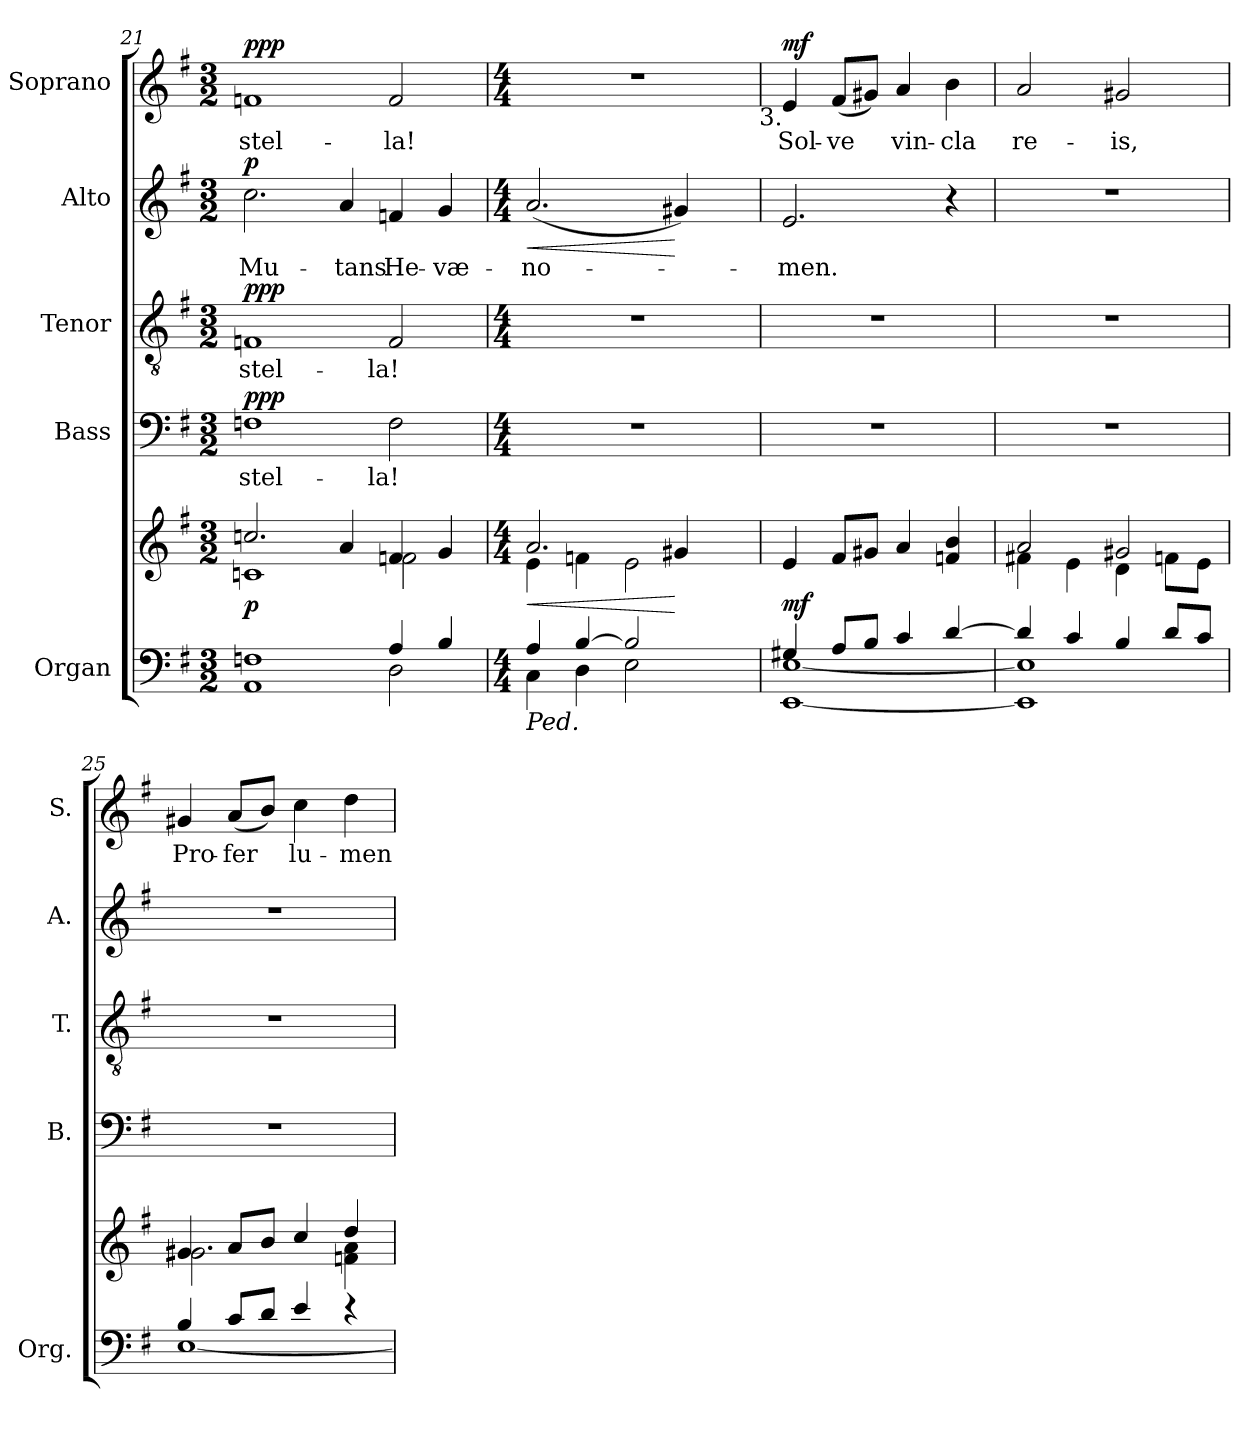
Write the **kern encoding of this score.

**kern	**kern	**dynam	**kern	**text	**dynam	**kern	**text	**dynam	**kern	**text	**dynam	**kern	**text	**dynam
*part5	*part5	*part5	*part4	*part4	*part4	*part3	*part3	*part3	*part2	*part2	*part2	*part1	*part1	*part1
*staff6	*staff5	*staff5/6	*staff4	*staff4	*staff4	*staff3	*staff3	*staff3	*staff2	*staff2	*staff2	*staff1	*staff1	*staff1
*I"Organ	*	*	*I"Bass	*	*	*I"Tenor	*	*	*I"Alto	*	*	*I"Soprano	*	*
*I'Org.	*	*	*I'B.	*	*	*I'T.	*	*	*I'A.	*	*	*I'S.	*	*
*clefF4	*clefG2	*	*clefF4	*	*	*clefGv2	*	*	*clefG2	*	*	*clefG2	*	*
*	*	*	*	*	*	*ITrd7c12	*	*	*	*	*	*	*	*
*k[f#]	*k[f#]	*	*k[f#]	*	*	*k[f#]	*	*	*k[f#]	*	*	*k[f#]	*	*
*G:	*G:	*	*G:	*	*	*G:	*	*	*G:	*	*	*G:	*	*
*M3/2	*M3/2	*	*M3/2	*	*	*M3/2	*	*	*M3/2	*	*	*M3/2	*	*
=21	=21	=21	=21	=21	=21	=21	=21	=21	=21	=21	=21	=21	=21	=21
*^	*^	*	*	*	*	*	*	*	*	*	*	*	*	*
!	!	!	!	!	!	!LO:LY:b:color=#000000	!	!	!	!	!	!	!	!	!	!
!	!	!	!	!	!	!	!	!	!LO:LY:b:color=#000000	!	!	!	!	!	!	!
!	!	!	!	!	!	!	!	!	!	!	!	!LO:LY:b:color=#000000	!	!	!	!
!	!	!	!	!	!	!	!	!	!	!	!	!	!	!	!LO:LY:b:color=#000000	!
1AAi 1Fni	1ryy	2.ccni/	1cni	p	1Fni	stel-	ppp	1FFni	stel-	ppp	2.cci\	Mu-	p	1fni	stel-	ppp
!	!	!	!	!	!	!	!	!	!	!	!	!LO:LY:b:color=#000000	!	!	!	!
.	.	4ai/	.	.	.	.	.	.	.	.	4ai/	-tans	.	.	.	.
!	!	!	!	!	!	!LO:LY:b:color=#000000	!	!	!	!	!	!	!	!	!	!
!	!	!	!	!	!	!	!	!	!LO:LY:b:color=#000000	!	!	!	!	!	!	!
!	!	!	!	!	!	!	!	!	!	!	!	!LO:LY:b:color=#000000	!	!	!	!
!	!	!	!	!	!	!	!	!	!	!	!	!	!	!	!LO:LY:b:color=#000000	!
4Ai/	2Di\	4fni/	2fi\	.	2Fi\	-la!	.	2FFi/	-la!	.	4fni/	He-	.	2fi/	-la!	.
!	!	!	!	!	!	!	!	!	!	!	!	!LO:LY:b:color=#000000	!	!	!	!
4Bi/	.	4gi/	.	.	.	.	.	.	.	.	4gi/	-væ-	.	.	.	.
=22	=22	=22	=22	=22	=22	=22	=22	=22	=22	=22	=22	=22	=22	=22	=22	=22
*M4/4	*	*M4/4	*	*	*M4/4	*	*	*M4/4	*	*	*M4/4	*	*	*M4/4	*	*
!	!	!	!	!LO:HP:b	!	!	!	!	!	!	!	!	!	!	!	!
!LO:TX:b:i:t=Ped.	!	!	!	!	!	!	!	!	!	!	!	!	!	!	!	!
!	!	!	!	!	!	!	!	!	!	!	!	!LO:LY:b:color=#000000	!LO:HP:b	!	!	!
*	*	*	*	*	*	*	*	*	*	*	*	*	*	*^	*	*
4Ai/	4Ci\	2.ai/	4ei\	<	1r	.	.	1r	.	.	(2.ai/	-no-	<	1r	2ryy	.	.
[4Bi/	4Di\	.	4fni\	.	.	.	.	.	.	.	.	.	.	.	.	.	.
2Bi/]	2Ei\	.	2ei\	.	.	.	.	.	.	.	.	.	.	.	4ryy	.	.
.	.	4g#Xi/	.	[	.	.	.	.	.	.	4g#Xi/)	.	[	.	8ryy	.	.
.	.	.	.	.	.	.	.	.	.	.	.	.	.	.	16ryy	.	.
.	.	.	.	.	.	.	.	.	.	.	.	.	.	.	32ryy	.	.
.	.	.	.	.	.	.	.	.	.	.	.	.	.	.	64ryy	.	.
.	.	.	.	.	.	.	.	.	.	.	.	.	.	.	128...ryy	.	.
!	!	!	!	!	!	!	!	!	!	!	!	!	!	!	!LO:TX:b:t=3.	!	!
.	.	.	.	.	.	.	.	.	.	.	.	.	.	.	1024ryy	.	.
*	*	*v	*v	*	*	*	*	*	*	*	*	*	*	*v	*v	*	*
=23	=23	=23	=23	=23	=23	=23	=23	=23	=23	=23	=23	=23	=23	=23	=23
*	*	*^	*	*	*	*	*	*	*	*	*	*	*^	*	*
!	!	!	!	!	!	!	!	!	!	!	!	!LO:LY:b:color=#000000	!	!	!	!	!
*	*	*v	*v	*	*	*	*	*	*	*	*	*	*	*v	*v	*	*
*	*	*^	*	*	*	*	*	*	*	*	*	*	*^	*	*
!	!	!	!	!	!	!	!	!	!	!	!	!	!	!	!	!LO:LY:b:color=#000000	!
*	*	*v	*v	*	*	*	*	*	*	*	*	*	*	*v	*v	*	*
4G#Xi/	[1EEi [1Ei	4ei/	mf	1r	.	.	1r	.	.	2.ei/	-men.	.	4ei/	Sol-	mf
!	!	!	!	!	!	!	!	!	!	!	!	!	!	!LO:LY:b:color=#000000	!
8Ai/L	.	8f#i/L	.	.	.	.	.	.	.	.	.	.	(8f#i/L	-ve	.
8Bi/J	.	8g#Xi/J	.	.	.	.	.	.	.	.	.	.	8g#Xi/J)	.	.
!	!	!	!	!	!	!	!	!	!	!	!	!	!	!LO:LY:b:color=#000000	!
4ci/	.	4ai/	.	.	.	.	.	.	.	.	.	.	4ai/	vin-	.
!	!	!	!	!	!	!	!	!	!	!	!	!	!	!LO:LY:b:color=#000000	!
[4di/	.	4fni/ 4bi	.	.	.	.	.	.	.	4r	.	.	4bi\	-cla	.
=24	=24	=24	=24	=24	=24	=24	=24	=24	=24	=24	=24	=24	=24	=24	=24
*	*^	*^	*	*	*	*	*	*	*	*	*	*	*	*	*
!	!	!	!	!	!	!	!	!	!	!	!	!	!	!	!	!LO:LY:b:color=#000000	!
4di/]	1EEi] 1Ei]	2ryy	2ai/	4f#Xi\	.	1r	.	.	1r	.	.	1r	.	.	2ai/	re-	.
4ci/	.	.	.	4ei\	.	.	.	.	.	.	.	.	.	.	.	.	.
!	!	!	!	!	!	!	!	!	!	!	!	!	!	!	!	!LO:LY:b:color=#000000	!
4Bi/	.	2ryy	2g#Xi/	4di\	.	.	.	.	.	.	.	.	.	.	2g#Xi/	-is,	.
8di/L	.	.	.	8fni\L	.	.	.	.	.	.	.	.	.	.	.	.	.
8ci/J	.	.	.	8ei\J	.	.	.	.	.	.	.	.	.	.	.	.	.
*	*v	*v	*	*	*	*	*	*	*	*	*	*	*	*	*	*	*
!!LO:PB:g=z
=25	=25	=25	=25	=25	=25	=25	=25	=25	=25	=25	=25	=25	=25	=25	=25	=25
!	!	!	!	!	!	!	!	!	!	!	!	!	!	!	!LO:LY:b:color=#000000	!
4Bi/	[1Ei	4g#Xi/	2.g#i\	.	1r	.	.	1r	.	.	1r	.	.	4g#Xi/	Pro-	.
!	!	!	!	!	!	!	!	!	!	!	!	!	!	!	!LO:LY:b:color=#000000	!
8ci/L	.	8ai/L	.	.	.	.	.	.	.	.	.	.	.	(8ai/L	-fer	.
8di/J	.	8bi/J	.	.	.	.	.	.	.	.	.	.	.	8bi/J)	.	.
!	!	!	!	!	!	!	!	!	!	!	!	!	!	!	!LO:LY:b:color=#000000	!
4ei/	.	4cci/	.	.	.	.	.	.	.	.	.	.	.	4cci\	lu-	.
!	!	!	!	!	!	!	!	!	!	!	!	!	!	!	!LO:LY:b:color=#000000	!
4r	.	4ddi/	4fni\ 4ai	.	.	.	.	.	.	.	.	.	.	4ddi\	-men	.
*v	*v	*	*	*	*	*	*	*	*	*	*	*	*	*	*	*
*	*v	*v	*	*	*	*	*	*	*	*	*	*	*	*	*
=	=	=	=	=	=	=	=	=	=	=	=	=	=	=
*-	*-	*-	*-	*-	*-	*-	*-	*-	*-	*-	*-	*-	*-	*-
